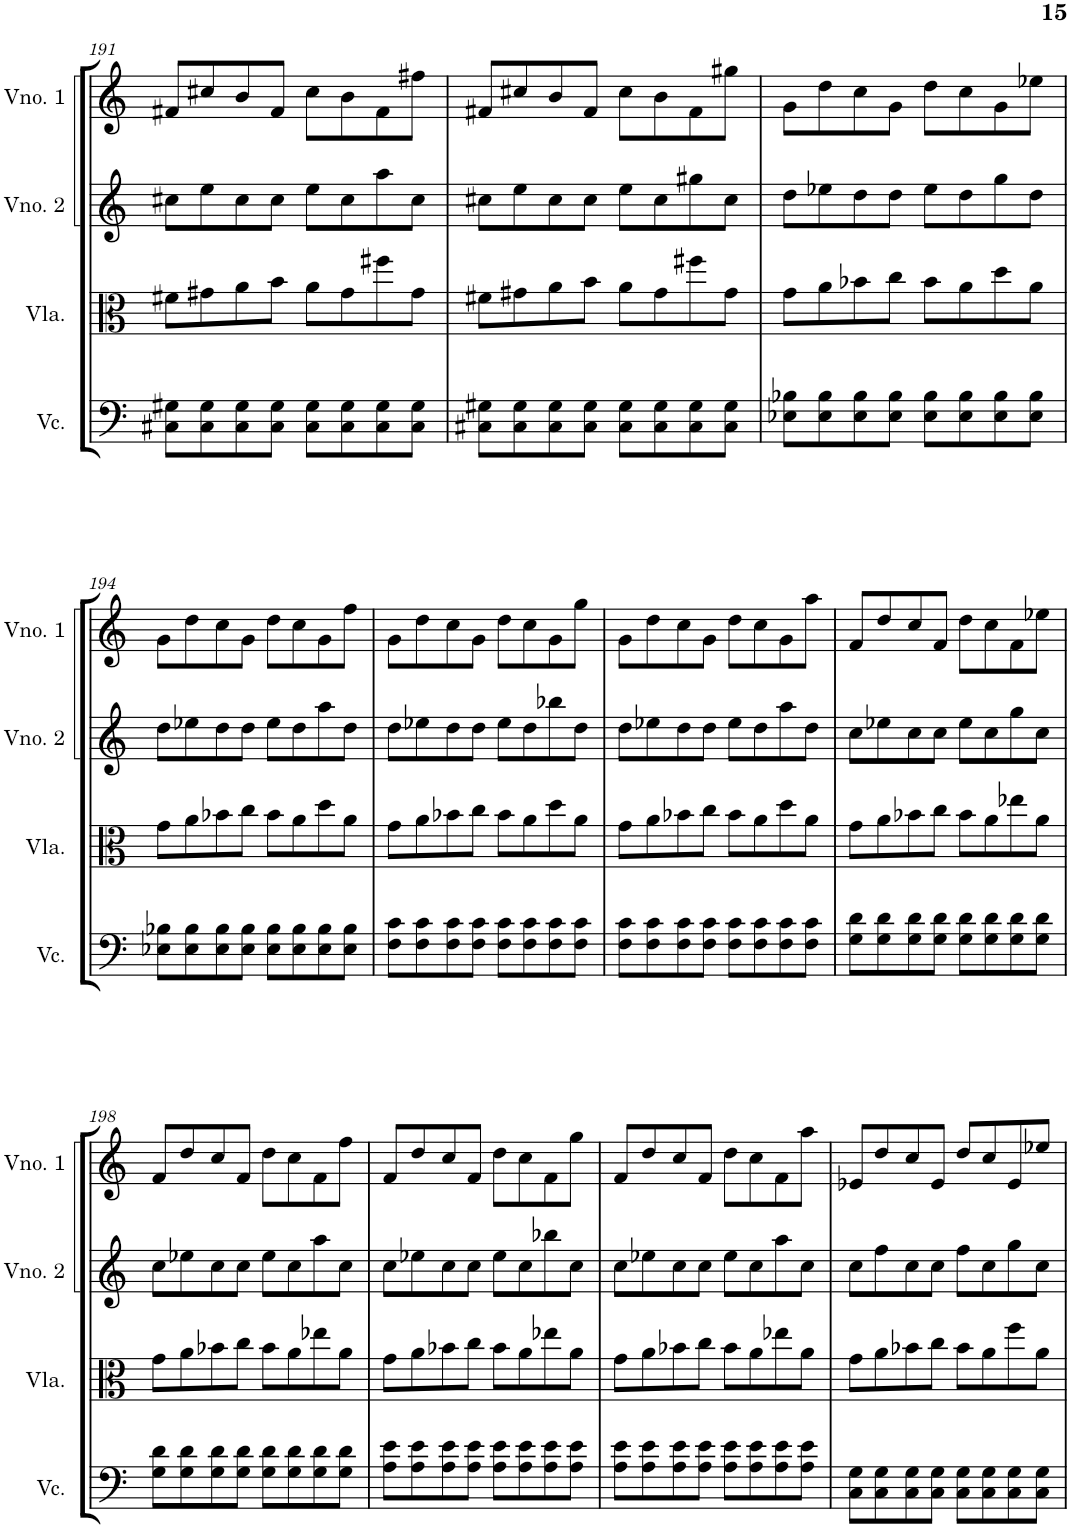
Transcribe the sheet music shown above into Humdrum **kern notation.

**kern	**kern	**kern	**kern
*part4	*part3	*part2	*part1
*staff4	*staff3	*staff2	*staff1
*I"Violoncelo	*I"Viola	*I"Violino 2	*I"Violino 1
*I'Vc.	*I'Vla.	*I'Vno. 2	*I'Vno. 1
!!LO:PB:g=z
*clefF4	*clefC3	*clefG2	*clefG2
*k[]	*k[]	*k[]	*k[]
*M2/2	*M2/2	*M2/2	*M2/2
*met(c|)	*met(c|)	*met(c|)	*met(c|)
=191	=191	=191	=191
8C#X\ 8G#X\L	8f#X\L	8cc#X\L	8f#X/L
8C#\ 8G#\	8g#X\	8ee\	8cc#X/
8C#\ 8G#\	8a\	8cc#\	8b/
8C#\ 8G#\J	8b\J	8cc#\J	8f#/J
8C#\ 8G#\L	8a\L	8ee\L	8cc#\L
8C#\ 8G#\	8g#\	8cc#\	8b\
8C#\ 8G#\	8ff#X\	8aa\	8f#\
8C#\ 8G#\J	8g#\J	8cc#\J	8ff#X\J
=192	=192	=192	=192
8C#X\ 8G#X\L	8f#X\L	8cc#X\L	8f#X/L
8C#\ 8G#\	8g#X\	8ee\	8cc#X/
8C#\ 8G#\	8a\	8cc#\	8b/
8C#\ 8G#\J	8b\J	8cc#\J	8f#/J
8C#\ 8G#\L	8a\L	8ee\L	8cc#\L
8C#\ 8G#\	8g#\	8cc#\	8b\
8C#\ 8G#\	8ff#X\	8gg#X\	8f#\
8C#\ 8G#\J	8g#\J	8cc#\J	8gg#X\J
=193	=193	=193	=193
8E-X\ 8B-X\L	8g\L	8dd\L	8g\L
8E-\ 8B-\	8a\	8ee-X\	8dd\
8E-\ 8B-\	8b-X\	8dd\	8cc\
8E-\ 8B-\J	8cc\J	8dd\J	8g\J
8E-\ 8B-\L	8b-\L	8ee-\L	8dd\L
8E-\ 8B-\	8a\	8dd\	8cc\
8E-\ 8B-\	8dd\	8gg\	8g\
8E-\ 8B-\J	8a\J	8dd\J	8ee-X\J
!!LO:LB:g=z
=194	=194	=194	=194
8E-X\ 8B-X\L	8g\L	8dd\L	8g\L
8E-\ 8B-\	8a\	8ee-X\	8dd\
8E-\ 8B-\	8b-X\	8dd\	8cc\
8E-\ 8B-\J	8cc\J	8dd\J	8g\J
8E-\ 8B-\L	8b-\L	8ee-\L	8dd\L
8E-\ 8B-\	8a\	8dd\	8cc\
8E-\ 8B-\	8dd\	8aa\	8g\
8E-\ 8B-\J	8a\J	8dd\J	8ff\J
=195	=195	=195	=195
8F\ 8c\L	8g\L	8dd\L	8g\L
8F\ 8c\	8a\	8ee-X\	8dd\
8F\ 8c\	8b-X\	8dd\	8cc\
8F\ 8c\J	8cc\J	8dd\J	8g\J
8F\ 8c\L	8b-\L	8ee-\L	8dd\L
8F\ 8c\	8a\	8dd\	8cc\
8F\ 8c\	8dd\	8bb-X\	8g\
8F\ 8c\J	8a\J	8dd\J	8gg\J
=196	=196	=196	=196
8F\ 8c\L	8g\L	8dd\L	8g\L
8F\ 8c\	8a\	8ee-X\	8dd\
8F\ 8c\	8b-X\	8dd\	8cc\
8F\ 8c\J	8cc\J	8dd\J	8g\J
8F\ 8c\L	8b-\L	8ee-\L	8dd\L
8F\ 8c\	8a\	8dd\	8cc\
8F\ 8c\	8dd\	8aa\	8g\
8F\ 8c\J	8a\J	8dd\J	8aa\J
=197	=197	=197	=197
8G\ 8d\L	8g\L	8cc\L	8f/L
8G\ 8d\	8a\	8ee-X\	8dd/
8G\ 8d\	8b-X\	8cc\	8cc/
8G\ 8d\J	8cc\J	8cc\J	8f/J
8G\ 8d\L	8b-\L	8ee-\L	8dd\L
8G\ 8d\	8a\	8cc\	8cc\
8G\ 8d\	8ee-X\	8gg\	8f\
8G\ 8d\J	8a\J	8cc\J	8ee-X\J
!!LO:LB:g=z
=198	=198	=198	=198
8G\ 8d\L	8g\L	8cc\L	8f/L
8G\ 8d\	8a\	8ee-X\	8dd/
8G\ 8d\	8b-X\	8cc\	8cc/
8G\ 8d\J	8cc\J	8cc\J	8f/J
8G\ 8d\L	8b-\L	8ee-\L	8dd\L
8G\ 8d\	8a\	8cc\	8cc\
8G\ 8d\	8ee-X\	8aa\	8f\
8G\ 8d\J	8a\J	8cc\J	8ff\J
=199	=199	=199	=199
8A\ 8e\L	8g\L	8cc\L	8f/L
8A\ 8e\	8a\	8ee-X\	8dd/
8A\ 8e\	8b-X\	8cc\	8cc/
8A\ 8e\J	8cc\J	8cc\J	8f/J
8A\ 8e\L	8b-\L	8ee-\L	8dd\L
8A\ 8e\	8a\	8cc\	8cc\
8A\ 8e\	8ee-X\	8bb-X\	8f\
8A\ 8e\J	8a\J	8cc\J	8gg\J
=200	=200	=200	=200
8A\ 8e\L	8g\L	8cc\L	8f/L
8A\ 8e\	8a\	8ee-X\	8dd/
8A\ 8e\	8b-X\	8cc\	8cc/
8A\ 8e\J	8cc\J	8cc\J	8f/J
8A\ 8e\L	8b-\L	8ee-\L	8dd\L
8A\ 8e\	8a\	8cc\	8cc\
8A\ 8e\	8ee-X\	8aa\	8f\
8A\ 8e\J	8a\J	8cc\J	8aa\J
=201	=201	=201	=201
8C\ 8G\L	8g\L	8cc\L	8e-X/L
8C\ 8G\	8a\	8ff\	8dd/
8C\ 8G\	8b-X\	8cc\	8cc/
8C\ 8G\J	8cc\J	8cc\J	8e-/J
8C\ 8G\L	8b-\L	8ff\L	8dd/L
8C\ 8G\	8a\	8cc\	8cc/
8C\ 8G\	8ff\	8gg\	8e-/
8C\ 8G\J	8a\J	8cc\J	8ee-X/J
=	=	=	=
*-	*-	*-	*-
